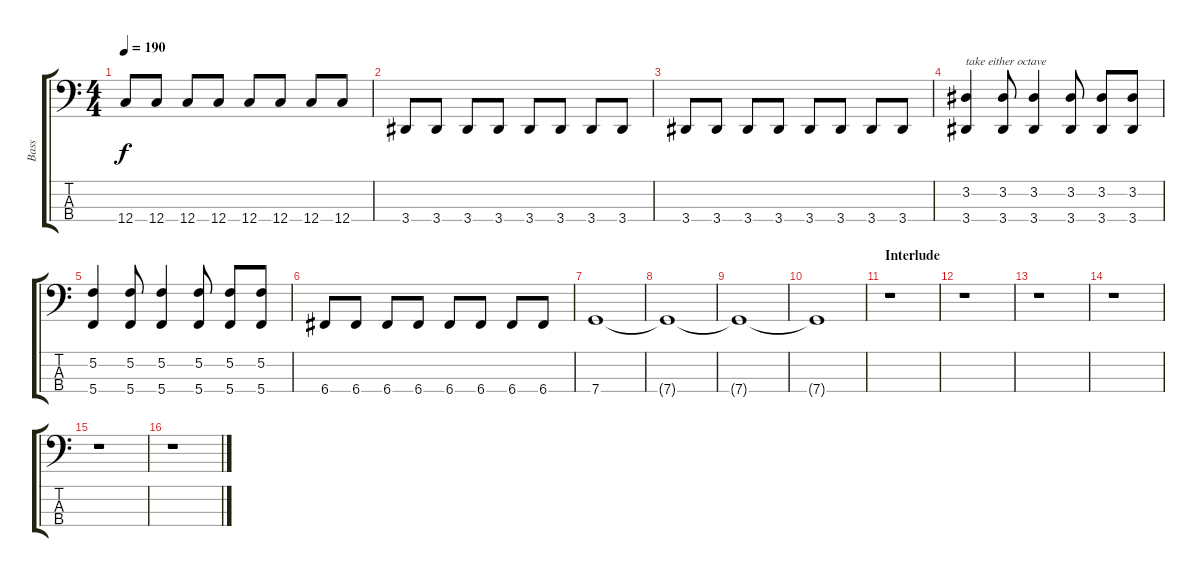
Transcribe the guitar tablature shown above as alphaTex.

\track ("Bass" "Bass") {instrument electricbasspick}
\staff {score tabs}
\tuning (F2 C2 G1 C1) {hide}
\ts (4 4)
\tempo 190
\clef f4
\ks c
12.4.8{dy f} 12.4.8 12.4.8 12.4.8 12.4.8 12.4.8 12.4.8 12.4.8 |
3.4.8 3.4.8 3.4.8 3.4.8 3.4.8 3.4.8 3.4.8 3.4.8 |
3.4.8 3.4.8 3.4.8 3.4.8 3.4.8 3.4.8 3.4.8 3.4.8 |
(3.2 3.4).4{txt "take either octave"} (3.2 3.4).8 (3.2 3.4).4 (3.2 3.4).8 (3.2 3.4).8 (3.2 3.4).8 |
(5.2 5.4).4 (5.2 5.4).8 (5.2 5.4).4 (5.2 5.4).8 (5.2 5.4).8 (5.2 5.4).8 |
6.4.8 6.4.8 6.4.8 6.4.8 6.4.8 6.4.8 6.4.8 6.4.8 |
7.4.1 |
7.4{t}.1 |
7.4{t}.1 |
7.4{t}.1 |
\section ("" "Interlude")
r.1 |
r.1 |
r.1 |
r.1 |
r.1 |
r.1
